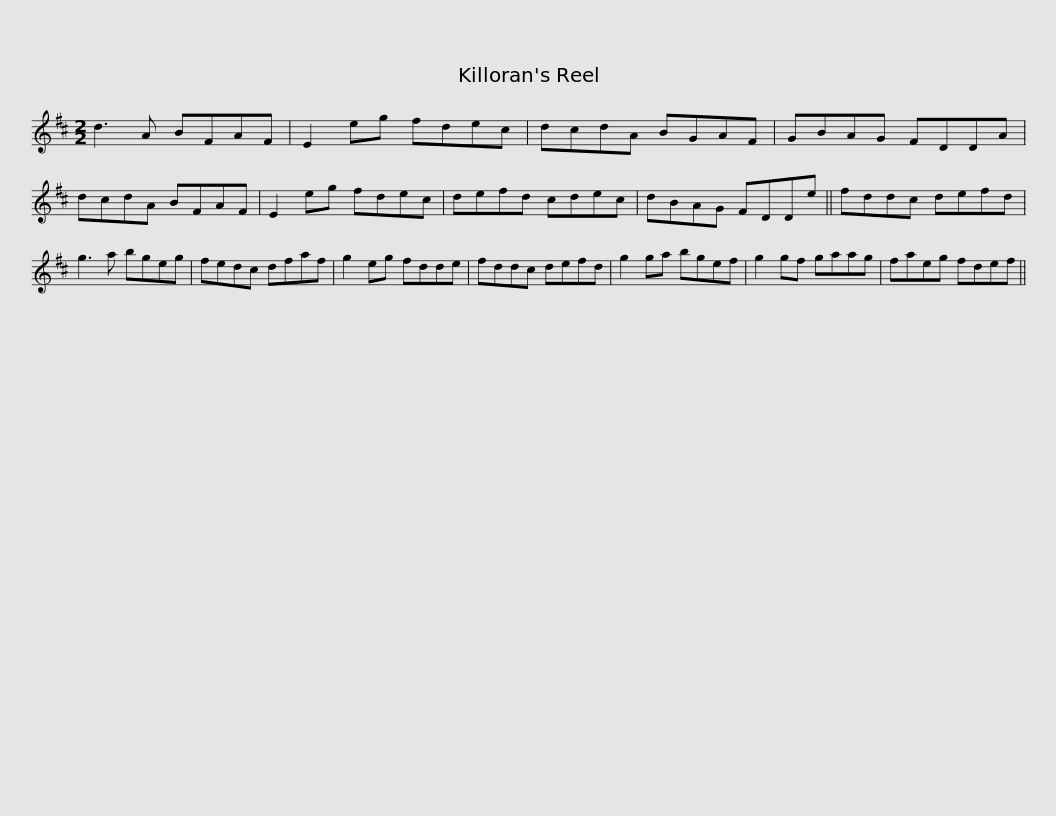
X:1
L:1/8
M:2/2
I:linebreak $
K:D
V:1 treble
V:1
 d3 A BFAF | E2 eg fdec | dcdA BGAF | GBAG FDDA | dcdA BFAF | %5
 E2 eg fdec |$ defd cdec | dBAG FDDe || fddc defd | g3 a bgeg | %10
 fedc dfaf | g2 eg fdde |$ fddc defd | g2 ga bgef | g2 gf gaag | %15
 faeg fdef || %16
